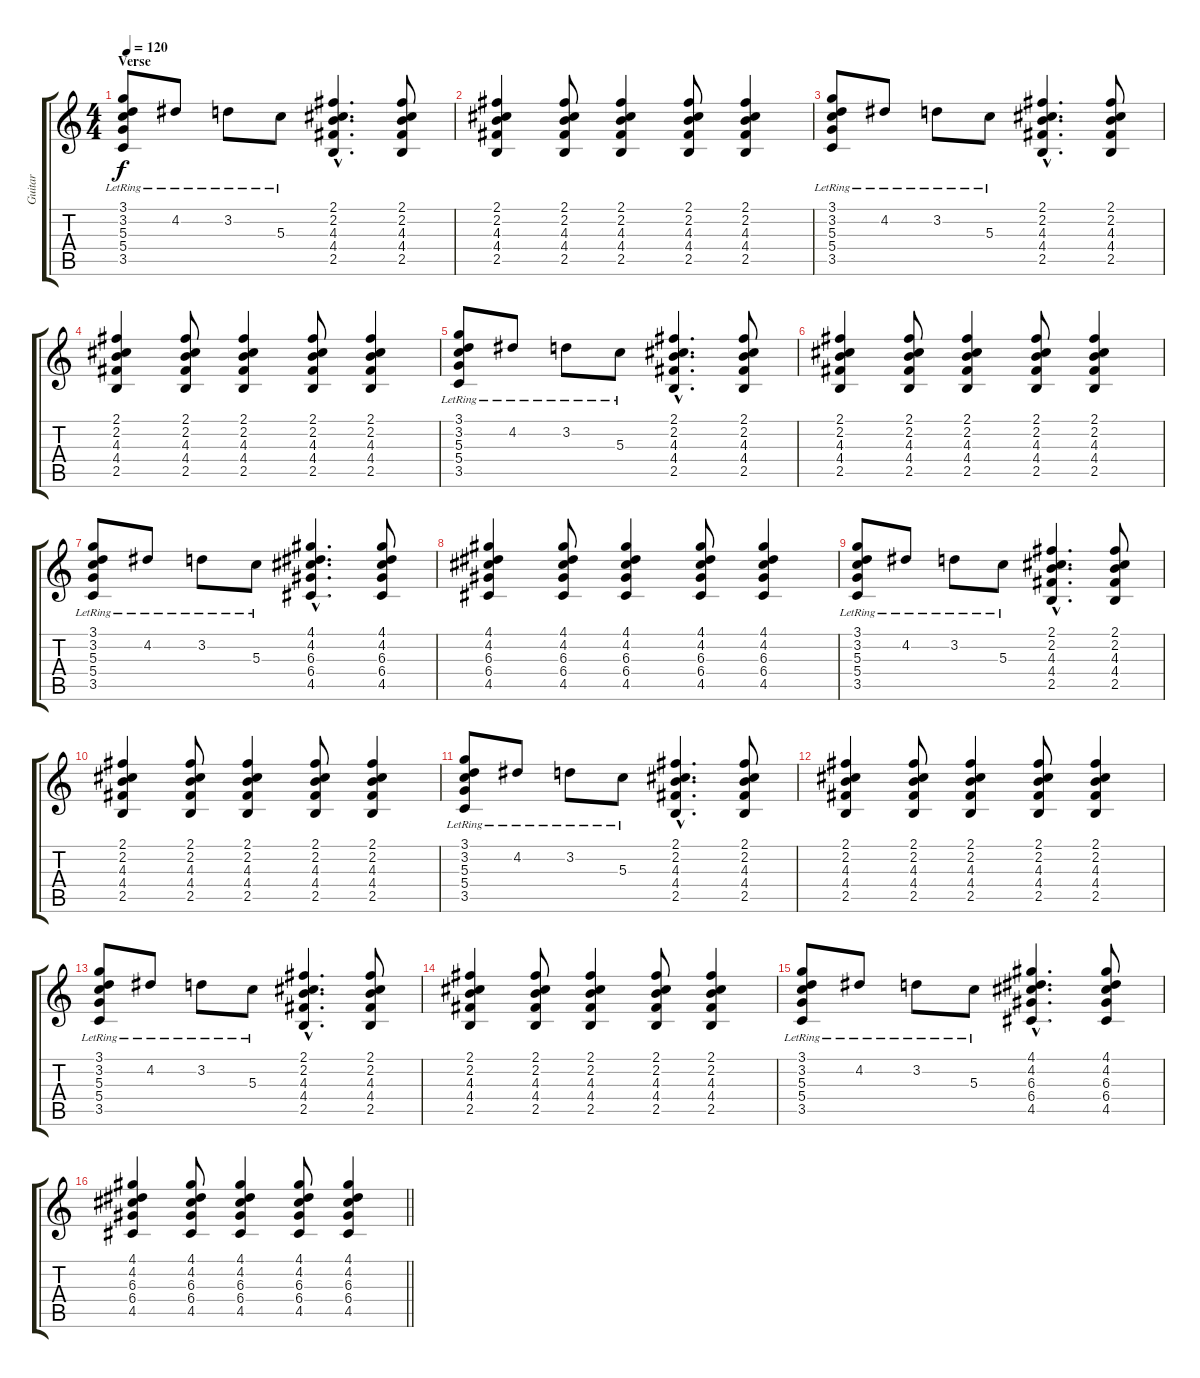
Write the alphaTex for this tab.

\track ("Guitar" "Guitar") {instrument distortionguitar}
\staff {score tabs}
\tuning (E4 B3 G3 D3 A2 E2) {hide}
\ts (4 4)
\section ("" "Verse")
\tempo 120
\clef g2
\ks c
(3.1{lr} 3.2{lr} 5.3{lr} 5.4{lr} 3.5{lr}).8{dy f instrument acousticguitarsteel} 4.2{lr}.8 3.2{lr}.8 5.3{lr}.8 (2.1{hac} 2.2{hac} 4.3{hac} 4.4{hac} 2.5{hac}).4{d} (2.1 2.2 4.3 4.4 2.5).8 |
(2.1 2.2 4.3 4.4 2.5).4 (2.1 2.2 4.3 4.4 2.5).8 (2.1 2.2 4.3 4.4 2.5).4 (2.1 2.2 4.3 4.4 2.5).8 (2.1 2.2 4.3 4.4 2.5).4 |
(3.1{lr} 3.2{lr} 5.3{lr} 5.4{lr} 3.5{lr}).8 4.2{lr}.8 3.2{lr}.8 5.3{lr}.8 (2.1{hac} 2.2{hac} 4.3{hac} 4.4{hac} 2.5{hac}).4{d} (2.1 2.2 4.3 4.4 2.5).8 |
(2.1 2.2 4.3 4.4 2.5).4 (2.1 2.2 4.3 4.4 2.5).8 (2.1 2.2 4.3 4.4 2.5).4 (2.1 2.2 4.3 4.4 2.5).8 (2.1 2.2 4.3 4.4 2.5).4 |
(3.1{lr} 3.2{lr} 5.3{lr} 5.4{lr} 3.5{lr}).8 4.2{lr}.8 3.2{lr}.8 5.3{lr}.8 (2.1{hac} 2.2{hac} 4.3{hac} 4.4{hac} 2.5{hac}).4{d} (2.1 2.2 4.3 4.4 2.5).8 |
(2.1 2.2 4.3 4.4 2.5).4 (2.1 2.2 4.3 4.4 2.5).8 (2.1 2.2 4.3 4.4 2.5).4 (2.1 2.2 4.3 4.4 2.5).8 (2.1 2.2 4.3 4.4 2.5).4 |
(3.1{lr} 3.2{lr} 5.3{lr} 5.4{lr} 3.5{lr}).8 4.2{lr}.8 3.2{lr}.8 5.3{lr}.8 (4.1{hac} 4.2{hac} 6.3{hac} 6.4{hac} 4.5{hac}).4{d} (4.1 4.2 6.3 6.4 4.5).8 |
(4.1 4.2 6.3 6.4 4.5).4 (4.1 4.2 6.3 6.4 4.5).8 (4.1 4.2 6.3 6.4 4.5).4 (4.1 4.2 6.3 6.4 4.5).8 (4.1 4.2 6.3 6.4 4.5).4 |
(3.1{lr} 3.2{lr} 5.3{lr} 5.4{lr} 3.5{lr}).8{instrument acousticguitarsteel} 4.2{lr}.8 3.2{lr}.8 5.3{lr}.8 (2.1{hac} 2.2{hac} 4.3{hac} 4.4{hac} 2.5{hac}).4{d} (2.1 2.2 4.3 4.4 2.5).8 |
(2.1 2.2 4.3 4.4 2.5).4 (2.1 2.2 4.3 4.4 2.5).8 (2.1 2.2 4.3 4.4 2.5).4 (2.1 2.2 4.3 4.4 2.5).8 (2.1 2.2 4.3 4.4 2.5).4 |
(3.1{lr} 3.2{lr} 5.3{lr} 5.4{lr} 3.5{lr}).8 4.2{lr}.8 3.2{lr}.8 5.3{lr}.8 (2.1{hac} 2.2{hac} 4.3{hac} 4.4{hac} 2.5{hac}).4{d} (2.1 2.2 4.3 4.4 2.5).8 |
(2.1 2.2 4.3 4.4 2.5).4 (2.1 2.2 4.3 4.4 2.5).8 (2.1 2.2 4.3 4.4 2.5).4 (2.1 2.2 4.3 4.4 2.5).8 (2.1 2.2 4.3 4.4 2.5).4 |
(3.1{lr} 3.2{lr} 5.3{lr} 5.4{lr} 3.5{lr}).8 4.2{lr}.8 3.2{lr}.8 5.3{lr}.8 (2.1{hac} 2.2{hac} 4.3{hac} 4.4{hac} 2.5{hac}).4{d} (2.1 2.2 4.3 4.4 2.5).8 |
(2.1 2.2 4.3 4.4 2.5).4 (2.1 2.2 4.3 4.4 2.5).8 (2.1 2.2 4.3 4.4 2.5).4 (2.1 2.2 4.3 4.4 2.5).8 (2.1 2.2 4.3 4.4 2.5).4 |
(3.1{lr} 3.2{lr} 5.3{lr} 5.4{lr} 3.5{lr}).8 4.2{lr}.8 3.2{lr}.8 5.3{lr}.8 (4.1{hac} 4.2{hac} 6.3{hac} 6.4{hac} 4.5{hac}).4{d} (4.1 4.2 6.3 6.4 4.5).8 |
\barLineRight lightlight
(4.1 4.2 6.3 6.4 4.5).4 (4.1 4.2 6.3 6.4 4.5).8 (4.1 4.2 6.3 6.4 4.5).4 (4.1 4.2 6.3 6.4 4.5).8 (4.1 4.2 6.3 6.4 4.5).4
